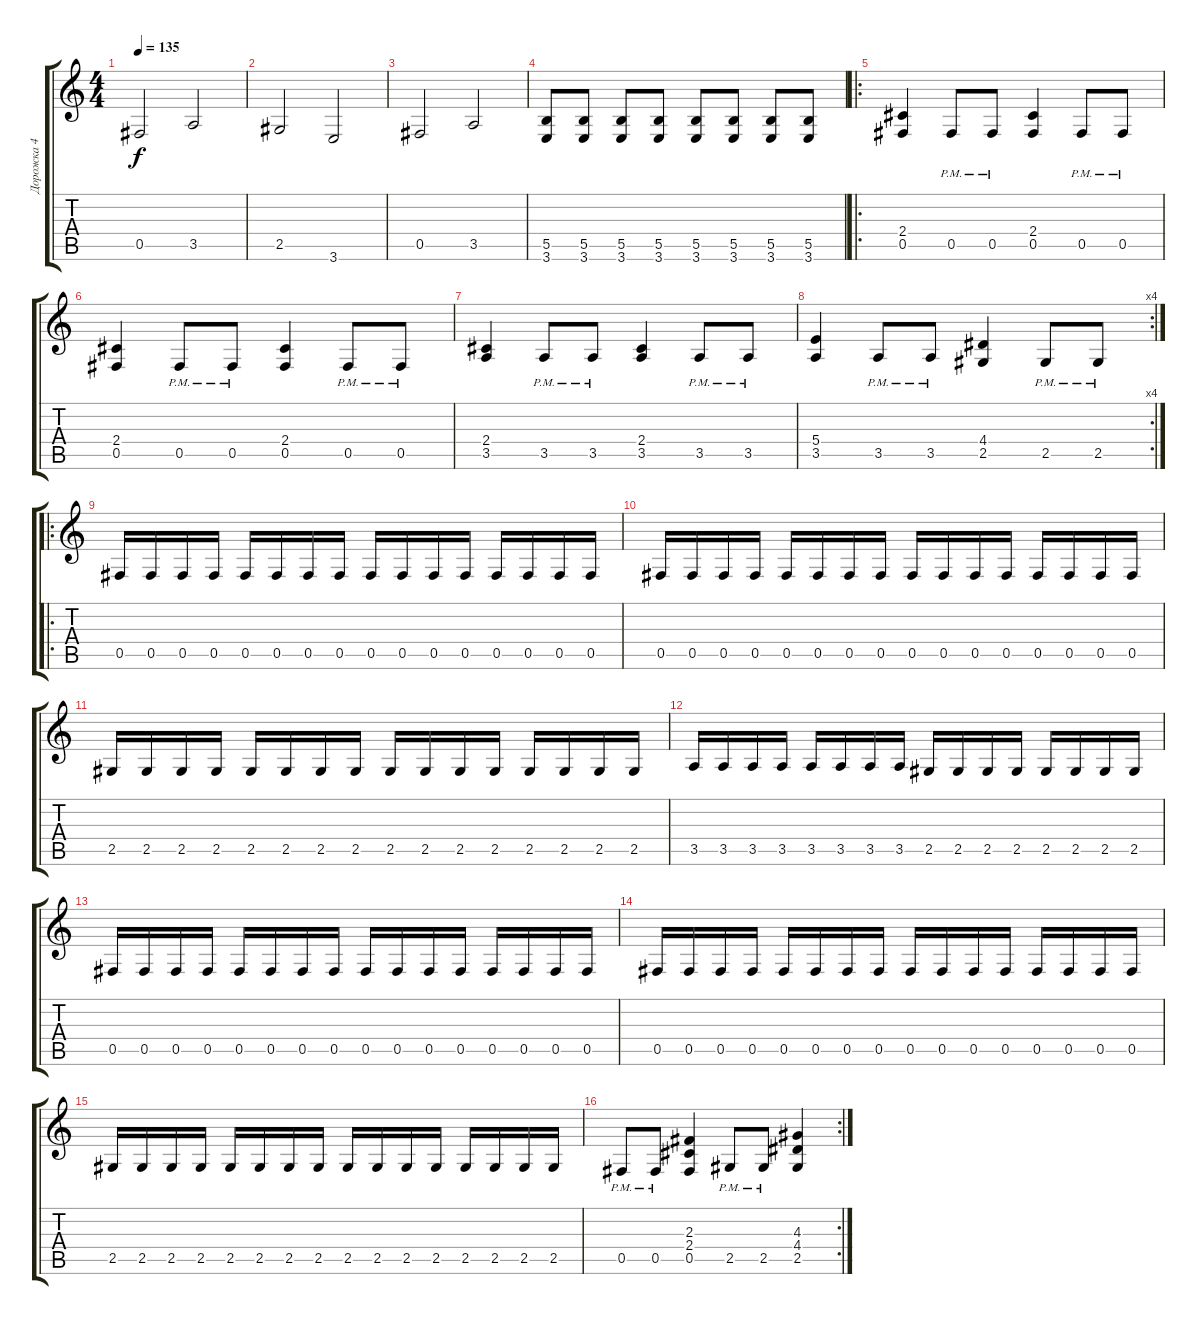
\track ("Дорожка 4" "Дорожка 4") {instrument overdrivenguitar}
\staff {score tabs}
\tuning (Db4 Ab3 E3 B2 Gb2 Db2) {hide}
\ts (4 4)
\tempo 135
\clef g2
\ks c
0.5.2{dy f} 3.5.2 |
2.5.2 3.6.2 |
0.5.2 3.5.2 |
(5.5 3.6).8 (5.5 3.6).8 (5.5 3.6).8 (5.5 3.6).8 (5.5 3.6).8 (5.5 3.6).8 (5.5 3.6).8 (5.5 3.6).8 |
\ro
(2.4 0.5).4 0.5{pm}.8 0.5{pm}.8 (2.4 0.5).4 0.5{pm}.8 0.5{pm}.8 |
(2.4 0.5).4 0.5{pm}.8 0.5{pm}.8 (2.4 0.5).4 0.5{pm}.8 0.5{pm}.8 |
(2.4 3.5).4 3.5{pm}.8 3.5{pm}.8 (2.4 3.5).4 3.5{pm}.8 3.5{pm}.8 |
\rc 4
(5.4 3.5).4 3.5{pm}.8 3.5{pm}.8 (4.4 2.5).4 2.5{pm}.8 2.5{pm}.8 |
\ro
0.5.16 0.5.16 0.5.16 0.5.16 0.5.16 0.5.16 0.5.16 0.5.16 0.5.16 0.5.16 0.5.16 0.5.16 0.5.16 0.5.16 0.5.16 0.5.16 |
0.5.16 0.5.16 0.5.16 0.5.16 0.5.16 0.5.16 0.5.16 0.5.16 0.5.16 0.5.16 0.5.16 0.5.16 0.5.16 0.5.16 0.5.16 0.5.16 |
2.5.16 2.5.16 2.5.16 2.5.16 2.5.16 2.5.16 2.5.16 2.5.16 2.5.16 2.5.16 2.5.16 2.5.16 2.5.16 2.5.16 2.5.16 2.5.16 |
3.5.16 3.5.16 3.5.16 3.5.16 3.5.16 3.5.16 3.5.16 3.5.16 2.5.16 2.5.16 2.5.16 2.5.16 2.5.16 2.5.16 2.5.16 2.5.16 |
0.5.16 0.5.16 0.5.16 0.5.16 0.5.16 0.5.16 0.5.16 0.5.16 0.5.16 0.5.16 0.5.16 0.5.16 0.5.16 0.5.16 0.5.16 0.5.16 |
0.5.16 0.5.16 0.5.16 0.5.16 0.5.16 0.5.16 0.5.16 0.5.16 0.5.16 0.5.16 0.5.16 0.5.16 0.5.16 0.5.16 0.5.16 0.5.16 |
2.5.16 2.5.16 2.5.16 2.5.16 2.5.16 2.5.16 2.5.16 2.5.16 2.5.16 2.5.16 2.5.16 2.5.16 2.5.16 2.5.16 2.5.16 2.5.16 |
\rc 2
0.5{pm}.8 0.5{pm}.8 (2.3 2.4 0.5).4 2.5{pm}.8 2.5{pm}.8 (4.3 4.4 2.5).4
